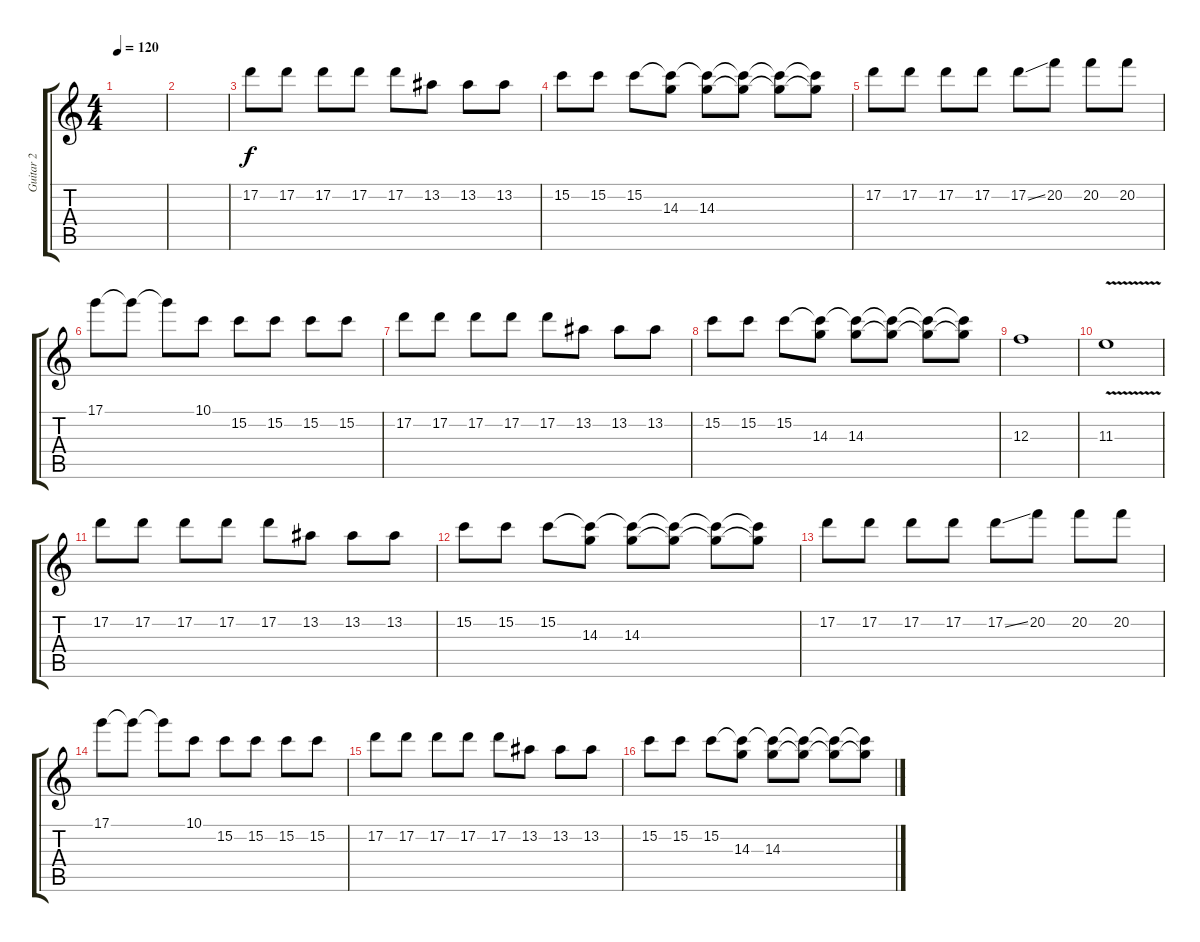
\track ("Guitar 2" "Guitar 2") {instrument overdrivenguitar}
\staff {score tabs}
\tuning (D4 A3 F3 C3 G2 C2) {hide}
\ts (4 4)
\tempo 120
\clef g2
\ks c
|
|
17.2.8 17.2.8 17.2.8 17.2.8 17.2.8 13.2.8 13.2.8 13.2.8 |
15.2.8 15.2.8 15.2.8 (15.2{t} 14.3).8 (15.2{t} 14.3).8 (15.2{t} 14.3{t}).8 (15.2{t} 14.3{t}).8 (15.2{t} 14.3{t}).8 |
17.2.8 17.2.8 17.2.8 17.2.8 17.2{ss}.8 20.2.8 20.2.8 20.2.8 |
17.1.8 17.1{t}.8 17.1{t}.8 10.1.8 15.2.8 15.2.8 15.2.8 15.2.8 |
17.2.8 17.2.8 17.2.8 17.2.8 17.2.8 13.2.8 13.2.8 13.2.8 |
15.2.8 15.2.8 15.2.8 (15.2{t} 14.3).8 (15.2{t} 14.3).8 (15.2{t} 14.3{t}).8 (15.2{t} 14.3{t}).8 (15.2{t} 14.3{t}).8 |
12.3.1 |
11.3{v}.1 |
17.2.8 17.2.8 17.2.8 17.2.8 17.2.8 13.2.8 13.2.8 13.2.8 |
15.2.8 15.2.8 15.2.8 (15.2{t} 14.3).8 (15.2{t} 14.3).8 (15.2{t} 14.3{t}).8 (15.2{t} 14.3{t}).8 (15.2{t} 14.3{t}).8 |
17.2.8 17.2.8 17.2.8 17.2.8 17.2{ss}.8 20.2.8 20.2.8 20.2.8 |
17.1.8 17.1{t}.8 17.1{t}.8 10.1.8 15.2.8 15.2.8 15.2.8 15.2.8 |
17.2.8 17.2.8 17.2.8 17.2.8 17.2.8 13.2.8 13.2.8 13.2.8 |
15.2.8 15.2.8 15.2.8 (15.2{t} 14.3).8 (15.2{t} 14.3).8 (15.2{t} 14.3{t}).8 (15.2{t} 14.3{t}).8 (15.2{t} 14.3{t}).8
